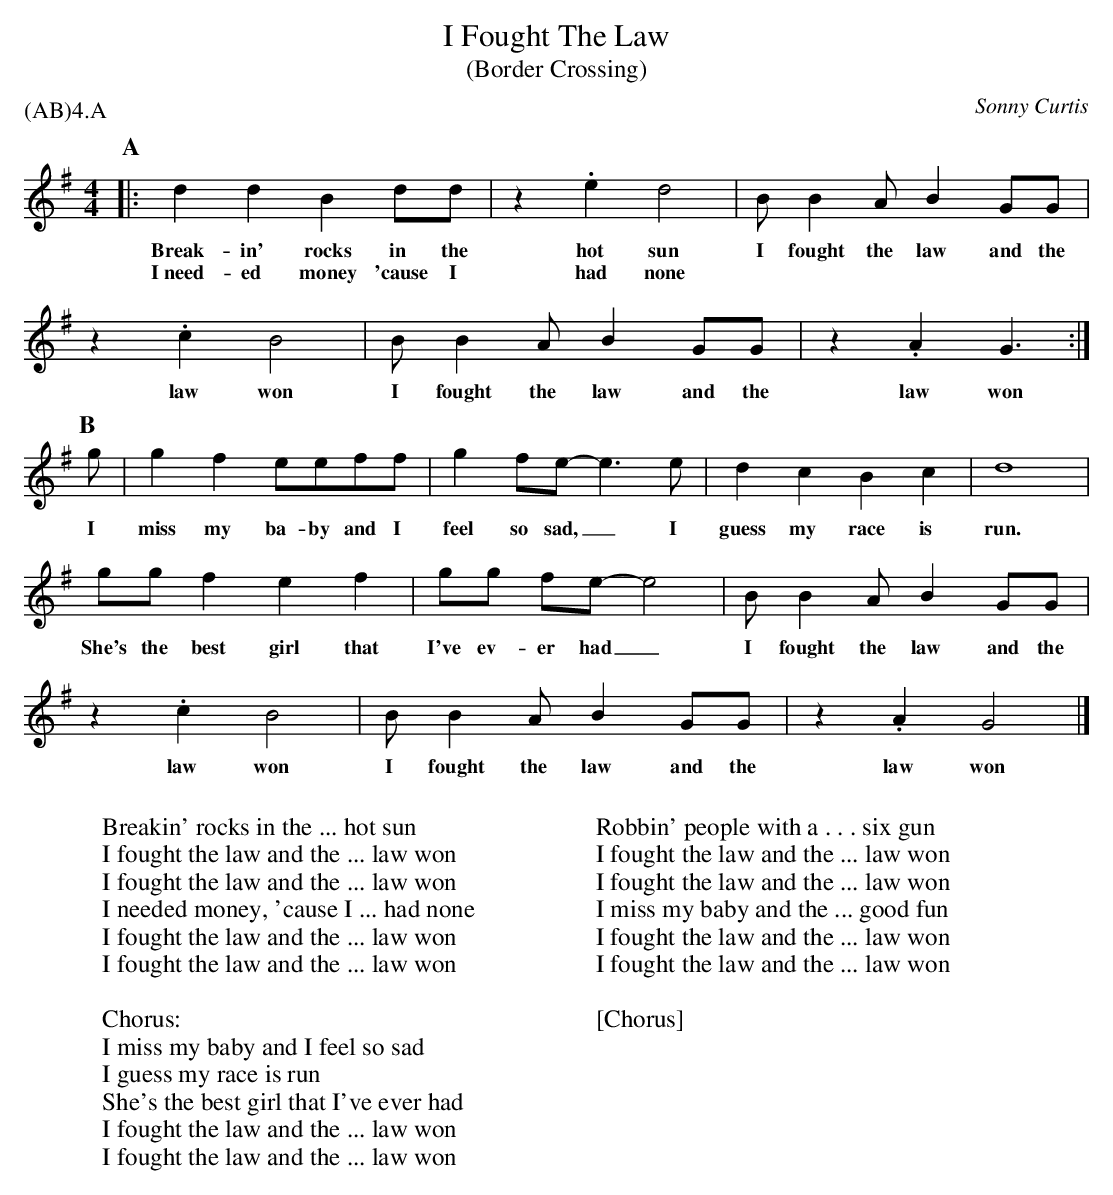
X:1
T:I Fought The Law
T:(Border Crossing)
C:Sonny Curtis
M:4/4
L:1/8
P:(AB)4.A
K:G major
P:A
|: d2 d2 B2 dd | z2 .e2 d4 | B B2 A B2 GG |
w:Break-in' rocks in the | hot sun | I fought the law and the |
w:I~need-ed money 'cause I | had none |
z2 .c2 B4 | B B2 A B2 GG | z2 .A2 G3 :|
w:law won | I fought the law and the | law won |
P:B
g \
w: I
| g2 f2 eeff | g2 fe-e3 e | d2 c2 B2 c2 | d8 |
w: miss my ba-by and I | feel so sad,_ I | guess my race is | run. |
gg f2 e2 f2 | gg fe-e4 | B B2 A B2 GG |
w:She's the best girl that | I've ev-er had_ | I fought the law and the |
z2 .c2 B4 | B B2 A B2 GG | z2 .A2 G4 |]
w:law won | I fought the law and the | law won |
W:
W:Breakin' rocks in the ... hot sun
W:I fought the law and the ... law won
W:I fought the law and the ... law won
W:I needed money, 'cause I ... had none
W:I fought the law and the ... law won
W:I fought the law and the ... law won
W:
W:Chorus:
W:I miss my baby and I feel so sad
W:I guess my race is run
W:She's the best girl that I've ever had
W:I fought the law and the ... law won
W:I fought the law and the ... law won
W:
W:
W:Robbin' people with a . . . six gun
W:I fought the law and the ... law won
W:I fought the law and the ... law won
W:I miss my baby and the ... good fun
W:I fought the law and the ... law won
W:I fought the law and the ... law won
W:
W:[Chorus]
